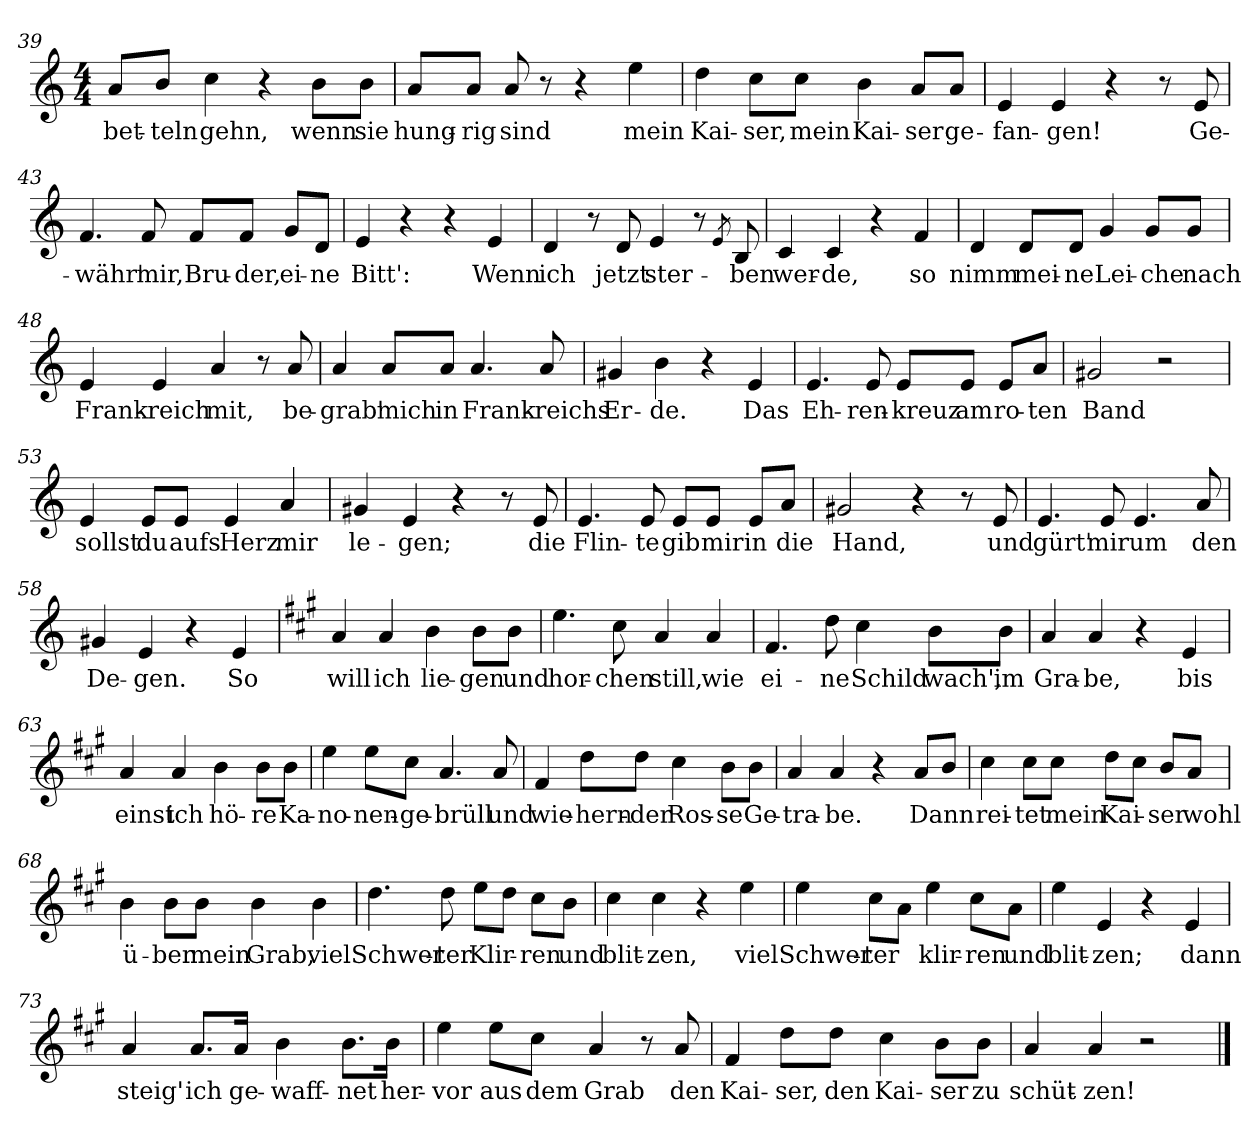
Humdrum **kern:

**kern	**text
*part1	*part1
*staff1	*staff1
!!LO:LB:g=z
*clefG2	*
*k[]	*
*M4/4	*
=39	=39
!	!LO:LY:b
8a/L	bet-
!	!LO:LY:b
8b/J	-teln
!	!LO:LY:b
4cc\	gehn,
4r	.
!	!LO:LY:b
8b\L	wenn
!	!LO:LY:b
8b\J	sie
=40	=40
!	!LO:LY:b
8a/L	hung-
!	!LO:LY:b
8a/J	-rig
!	!LO:LY:b
8a/	sind
8r	.
4r	.
!	!LO:LY:b
4ee\	mein
=41	=41
!	!LO:LY:b
4dd\	Kai-
!	!LO:LY:b
8cc\L	-ser,
!	!LO:LY:b
8cc\J	mein
!	!LO:LY:b
4b\	Kai-
!	!LO:LY:b
8a/L	-ser
!	!LO:LY:b
8a/J	ge-
=42	=42
!	!LO:LY:b
4e/	fan-
!	!LO:LY:b
4e/	gen!
4r	.
8r	.
!	!LO:LY:b
8e/	Ge-
=43	=43
!	!LO:LY:b
4.f/	währ'
!	!LO:LY:b
8f/	mir,
!	!LO:LY:b
8f/L	Bru-
!	!LO:LY:b
8f/J	-der,
!	!LO:LY:b
8g/L	ei-
!	!LO:LY:b
8d/J	-ne
!!LO:LB:g=z
=44	=44
!	!LO:LY:b
4e/	Bitt':
4r	.
4r	.
!	!LO:LY:b
4e/	Wenn
=45	=45
!	!LO:LY:b
4d/	ich
8r	.
!	!LO:LY:b
8d/	jetzt
!	!LO:LY:b
4e/	ster-
8r	.
8qe/	.
!	!LO:LY:b
8B/	-ben
=46	=46
!	!LO:LY:b
4c/	wer-
!	!LO:LY:b
4c/	de,
4r	.
!	!LO:LY:b
4f/	so
=47	=47
!	!LO:LY:b
4d/	nimm
!	!LO:LY:b
8d/L	mei-
!	!LO:LY:b
8d/J	-ne
!	!LO:LY:b
4g/	Lei-
!	!LO:LY:b
8g/L	-che
!	!LO:LY:b
8g/J	nach
=48	=48
!	!LO:LY:b
4e/	Frank-
!	!LO:LY:b
4e/	-reich
!	!LO:LY:b
4a/	mit,
8r	.
!	!LO:LY:b
8a/	be-
!!LO:LB:g=z
=49	=49
!	!LO:LY:b
4a/	-grab'
!	!LO:LY:b
8a/L	mich
!	!LO:LY:b
8a/J	in
!	!LO:LY:b
4.a/	Frank-
!	!LO:LY:b
8a/	-reichs
=50	=50
!	!LO:LY:b
4g#X/	Er-
!	!LO:LY:b
4b\	-de.
4r	.
!	!LO:LY:b
4e/	Das
=51	=51
!	!LO:LY:b
4.e/	Eh-
!	!LO:LY:b
8e/	-ren-
!	!LO:LY:b
8e/L	-kreuz
!	!LO:LY:b
8e/J	am
!	!LO:LY:b
8e/L	ro-
!	!LO:LY:b
8a/J	-ten
=52	=52
!	!LO:LY:b
2g#X/	Band
2r	.
=53	=53
!	!LO:LY:b
4e/	sollst
!	!LO:LY:b
8e/L	du
!	!LO:LY:b
8e/J	aufs
!	!LO:LY:b
4e/	Herz
!	!LO:LY:b
4a/	mir
=54	=54
!	!LO:LY:b
4g#X/	le-
!	!LO:LY:b
4e/	-gen;
4r	.
8r	.
!	!LO:LY:b
8e/	die
!!LO:PB:g=z
=55	=55
!	!LO:LY:b
4.e/	Flin-
!	!LO:LY:b
8e/	-te
!	!LO:LY:b
8e/L	gib
!	!LO:LY:b
8e/J	mir
!	!LO:LY:b
8e/L	in
!	!LO:LY:b
8a/J	die
=56	=56
!	!LO:LY:b
2g#X/	Hand,
4r	.
8r	.
!	!LO:LY:b
8e/	und
=57	=57
!	!LO:LY:b
4.e/	gürt'
!	!LO:LY:b
8e/	mir
!	!LO:LY:b
4.e/	um
!	!LO:LY:b
8a/	den
=58	=58
!	!LO:LY:b
4g#X/	De-
!	!LO:LY:b
4e/	-gen.
4r	.
!	!LO:LY:b
4e/	So
=59	=59
*k[f#c#g#]	*
!	!LO:LY:b
4a/	will
!	!LO:LY:b
4a/	ich
!	!LO:LY:b
4b\	lie-
!	!LO:LY:b
8b\L	-gen
!	!LO:LY:b
8b\J	und
=60	=60
!	!LO:LY:b
4.ee\	hor-
!	!LO:LY:b
8cc#\	-chen
!	!LO:LY:b
4a/	still,
!	!LO:LY:b
4a/	wie
!!LO:LB:g=z
=61	=61
!	!LO:LY:b
4.f#/	ei-
!	!LO:LY:b
8dd\	-ne
!	!LO:LY:b
4cc#\	Schild
!	!LO:LY:b
8b\L	wach',
!	!LO:LY:b
8b\J	im
=62	=62
!	!LO:LY:b
4a/	Gra-
!	!LO:LY:b
4a/	-be,
4r	.
!	!LO:LY:b
4e/	bis
=63	=63
!	!LO:LY:b
4a/	einst
!	!LO:LY:b
4a/	ich
!	!LO:LY:b
4b\	hö-
!	!LO:LY:b
8b\L	-re
!	!LO:LY:b
8b\J	Ka-
=64	=64
!	!LO:LY:b
4ee\	-no-
!	!LO:LY:b
8ee\L	-nen-
!	!LO:LY:b
8cc#\J	-ge-
!	!LO:LY:b
4.a/	brüll
!	!LO:LY:b
8a/	und
=65	=65
!	!LO:LY:b
4f#/	wie-
!	!LO:LY:b
8dd\L	-hern-
!	!LO:LY:b
8dd\J	-der
!	!LO:LY:b
4cc#\	Ros-
!	!LO:LY:b
8b\L	-se
!	!LO:LY:b
8b\J	Ge-
=66	=66
!	!LO:LY:b
4a/	-tra-
!	!LO:LY:b
4a/	-be.
4r	.
!	!LO:LY:b
8a/L	Dann
8b/J	.
!!LO:LB:g=z
=67	=67
!	!LO:LY:b
4cc#\	rei-
!	!LO:LY:b
8cc#\L	-tet
!	!LO:LY:b
8cc#\J	mein
!	!LO:LY:b
8dd\L	Kai-
8cc#\J	.
!	!LO:LY:b
8b/L	-ser
!	!LO:LY:b
8a/J	wohl
=68	=68
!	!LO:LY:b
4b\	ü-
!	!LO:LY:b
8b\L	-ber
!	!LO:LY:b
8b\J	mein
!	!LO:LY:b
4b\	Grab,
!	!LO:LY:b
4b\	viel
=69	=69
!	!LO:LY:b
4.dd\	Schwer-
!	!LO:LY:b
8dd\	-ter
!	!LO:LY:b
8ee\L	Klir-
8dd\J	.
!	!LO:LY:b
8cc#\L	-ren
!	!LO:LY:b
8b\J	und
=70	=70
!	!LO:LY:b
4cc#\	blit-
!	!LO:LY:b
4cc#\	-zen,
4r	.
!	!LO:LY:b
4ee\	viel
=71	=71
!	!LO:LY:b
4ee\	Schwer-
!	!LO:LY:b
8cc#\L	-ter
8a\J	.
!	!LO:LY:b
4ee\	klir-
!	!LO:LY:b
8cc#\L	-ren
!	!LO:LY:b
8a\J	und
!!LO:LB:g=z
=72	=72
!	!LO:LY:b
4ee\	blit-
!	!LO:LY:b
4e/	-zen;
4r	.
!	!LO:LY:b
4e/	dann
=73	=73
!	!LO:LY:b
4a/	steig'
!	!LO:LY:b
8.a/L	ich
!	!LO:LY:b
16a/Jk	ge-
!	!LO:LY:b
4b\	-waff-
!	!LO:LY:b
8.b\L	-net
!	!LO:LY:b
16b\Jk	her-
=74	=74
!	!LO:LY:b
4ee\	-vor
!	!LO:LY:b
8ee\L	aus
!	!LO:LY:b
8cc#\J	dem
!	!LO:LY:b
4a/	Grab
8r	.
!	!LO:LY:b
8a/	den
=75	=75
!	!LO:LY:b
4f#/	Kai-
!	!LO:LY:b
8dd\L	-ser,
!	!LO:LY:b
8dd\J	den
!	!LO:LY:b
4cc#\	Kai-
!	!LO:LY:b
8b\L	-ser
!	!LO:LY:b
8b\J	zu
=76	=76
!	!LO:LY:b
4a/	schüt-
!	!LO:LY:b
4a/	-zen!
2r	.
==	==
*-	*-
